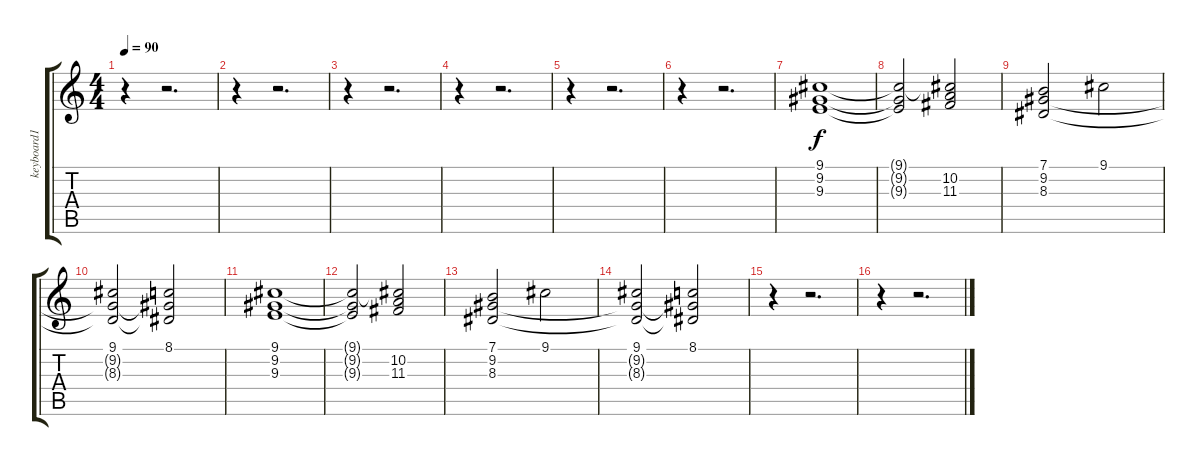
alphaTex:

\track ("keyboard1" "keyboard1") {instrument choiraahs}
\staff {score tabs}
\tuning (E4 B3 G3 D3 A2 E2) {hide}
\ts (4 4)
\tempo 90
\clef g2
\ks c
r.4{dy f} r.2{d} |
r.4 r.2{d} |
r.4 r.2{d} |
r.4 r.2{d} |
r.4 r.2{d} |
r.4 r.2{d} |
(9.1 9.2 9.3).1 |
(9.1{t} 9.2{t} 9.3{t}).2 (9.1{t} 10.2 11.3).2 |
(7.1 9.2 8.3).2 9.1.2 |
(9.1 9.2{t} 8.3{t}).2 (8.1 9.2{t} 8.3{t}).2 |
(9.1 9.2 9.3).1 |
(9.1{t} 9.2{t} 9.3{t}).2 (9.1{t} 10.2 11.3).2 |
(7.1 9.2 8.3).2 9.1.2 |
(9.1 9.2{t} 8.3{t}).2 (8.1 9.2{t} 8.3{t}).2 |
r.4 r.2{d} |
r.4 r.2{d}
